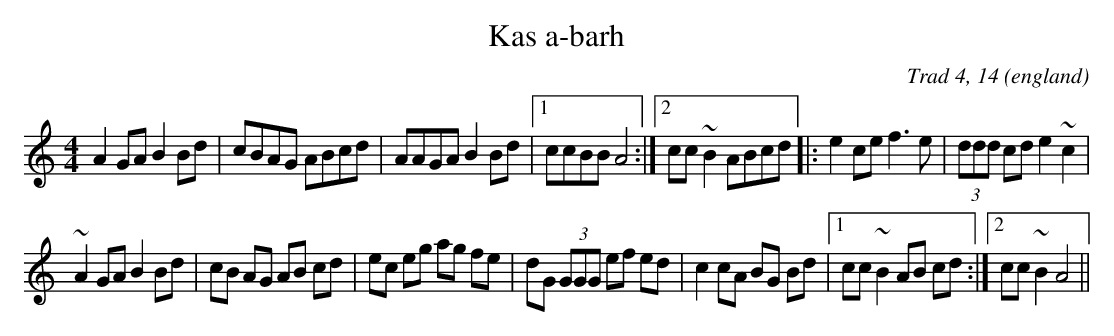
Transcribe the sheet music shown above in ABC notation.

X:1
T:Kas a-barh
O:england
C:Trad 4, 14
M:4/4
L:1/8
K:C
A2GA B2Bd| cBAG ABcd|\
AAGA B2Bd |1 ccBB A4:|2 cc~B2 ABcd\
|:e2ce f3e| (3ddd cd e2~c2|
~A2GA B2Bd |cB AG AB cd|\
ec eg ag fe| dG (3GGG ef ed|\
c2cA BG Bd |1 cc~B2 AB cd:|2  cc~B2 A4||
